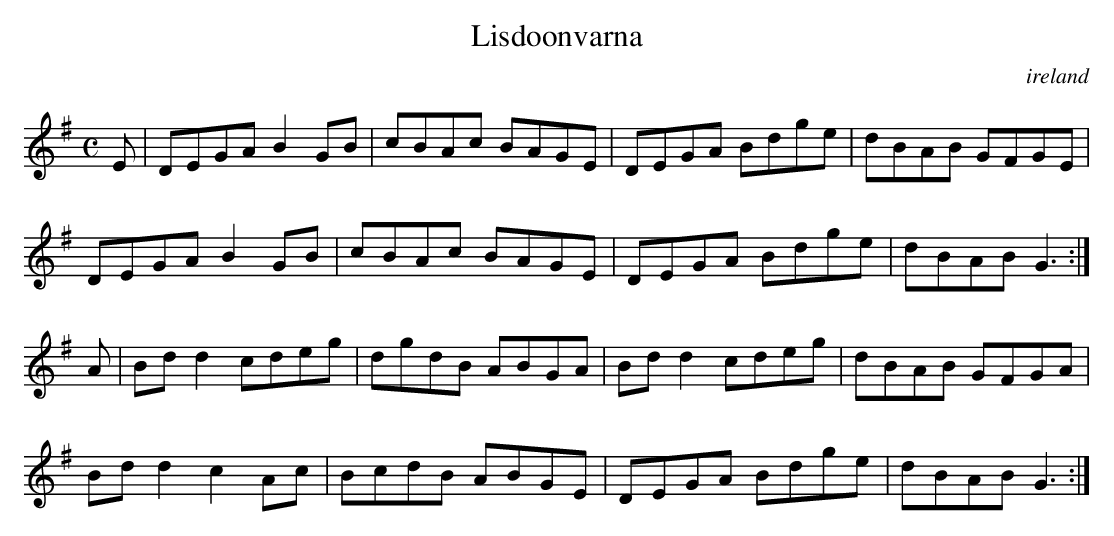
X:1
T:Lisdoonvarna
O:ireland
M:C
L:1/8
K:G Major
E|DEGA B2GB|cBAc BAGE|DEGA Bdge|dBAB GFGE|!
DEGA B2GB|cBAc BAGE|DEGA Bdge|dBAB G3:|!
A|Bdd2 cdeg|dgdB ABGA|Bdd2 cdeg|dBAB GFGA|!
Bdd2 c2Ac|BcdB ABGE|DEGA Bdge|dBAB G3:|!
